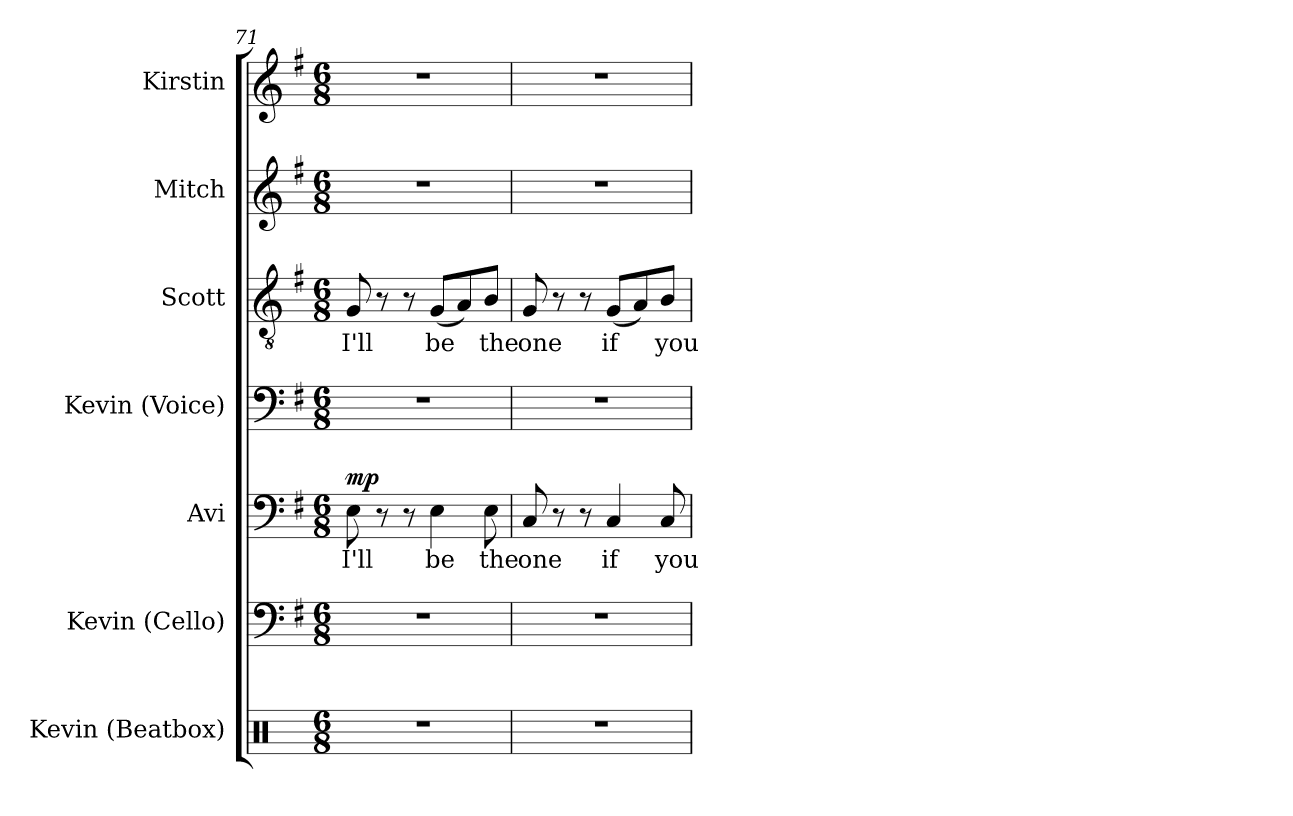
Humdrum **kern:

**kern	**kern	**kern	**text	**dynam	**kern	**kern	**text	**kern	**kern
*part7	*part6	*part5	*part5	*part5	*part4	*part3	*part3	*part2	*part1
*staff7	*staff6	*staff5	*staff5	*staff5	*staff4	*staff3	*staff3	*staff2	*staff1
*I"Kevin (Beatbox)	*I"Kevin (Cello)	*I"Avi	*	*	*I"Kevin (Voice)	*I"Scott	*	*I"Mitch	*I"Kirstin
*I'Ke. (B)	*I'Ke. (C)	*I'A.	*	*	*I'Ke. (V)	*I'S.	*	*I'M.	*I'Kr.
*clefX	*clefF4	*clefF4	*	*	*clefF4	*clefGv2	*	*clefG2	*clefG2
*k[]	*k[f#]	*k[f#]	*	*	*k[f#]	*k[f#]	*	*k[f#]	*k[f#]
*M6/8	*M6/8	*M6/8	*	*	*M6/8	*M6/8	*	*M6/8	*M6/8
=71	=71	=71	=71	=71	=71	=71	=71	=71	=71
!	!	!	!	!LO:DY:a	!	!	!	!	!
2.r	2.r	8E\	I'll	mp	2.r	8G/	I'll	2.r	2.r
.	.	8r	.	.	.	8r	.	.	.
.	.	8r	.	.	.	8r	.	.	.
.	.	4E\	be	.	.	(8G/L	be	.	.
.	.	.	.	.	.	8A/)	.	.	.
.	.	8E\	the	.	.	8B/J	the	.	.
=72	=72	=72	=72	=72	=72	=72	=72	=72	=72
2.r	2.r	8C/	one	.	2.r	8G/	one	2.r	2.r
.	.	8r	.	.	.	8r	.	.	.
.	.	8r	.	.	.	8r	.	.	.
.	.	4C/	if	.	.	(8G/L	if	.	.
.	.	.	.	.	.	8A/)	.	.	.
.	.	8C/	you	.	.	8B/J	you	.	.
=	=	=	=	=	=	=	=	=	=
*-	*-	*-	*-	*-	*-	*-	*-	*-	*-
